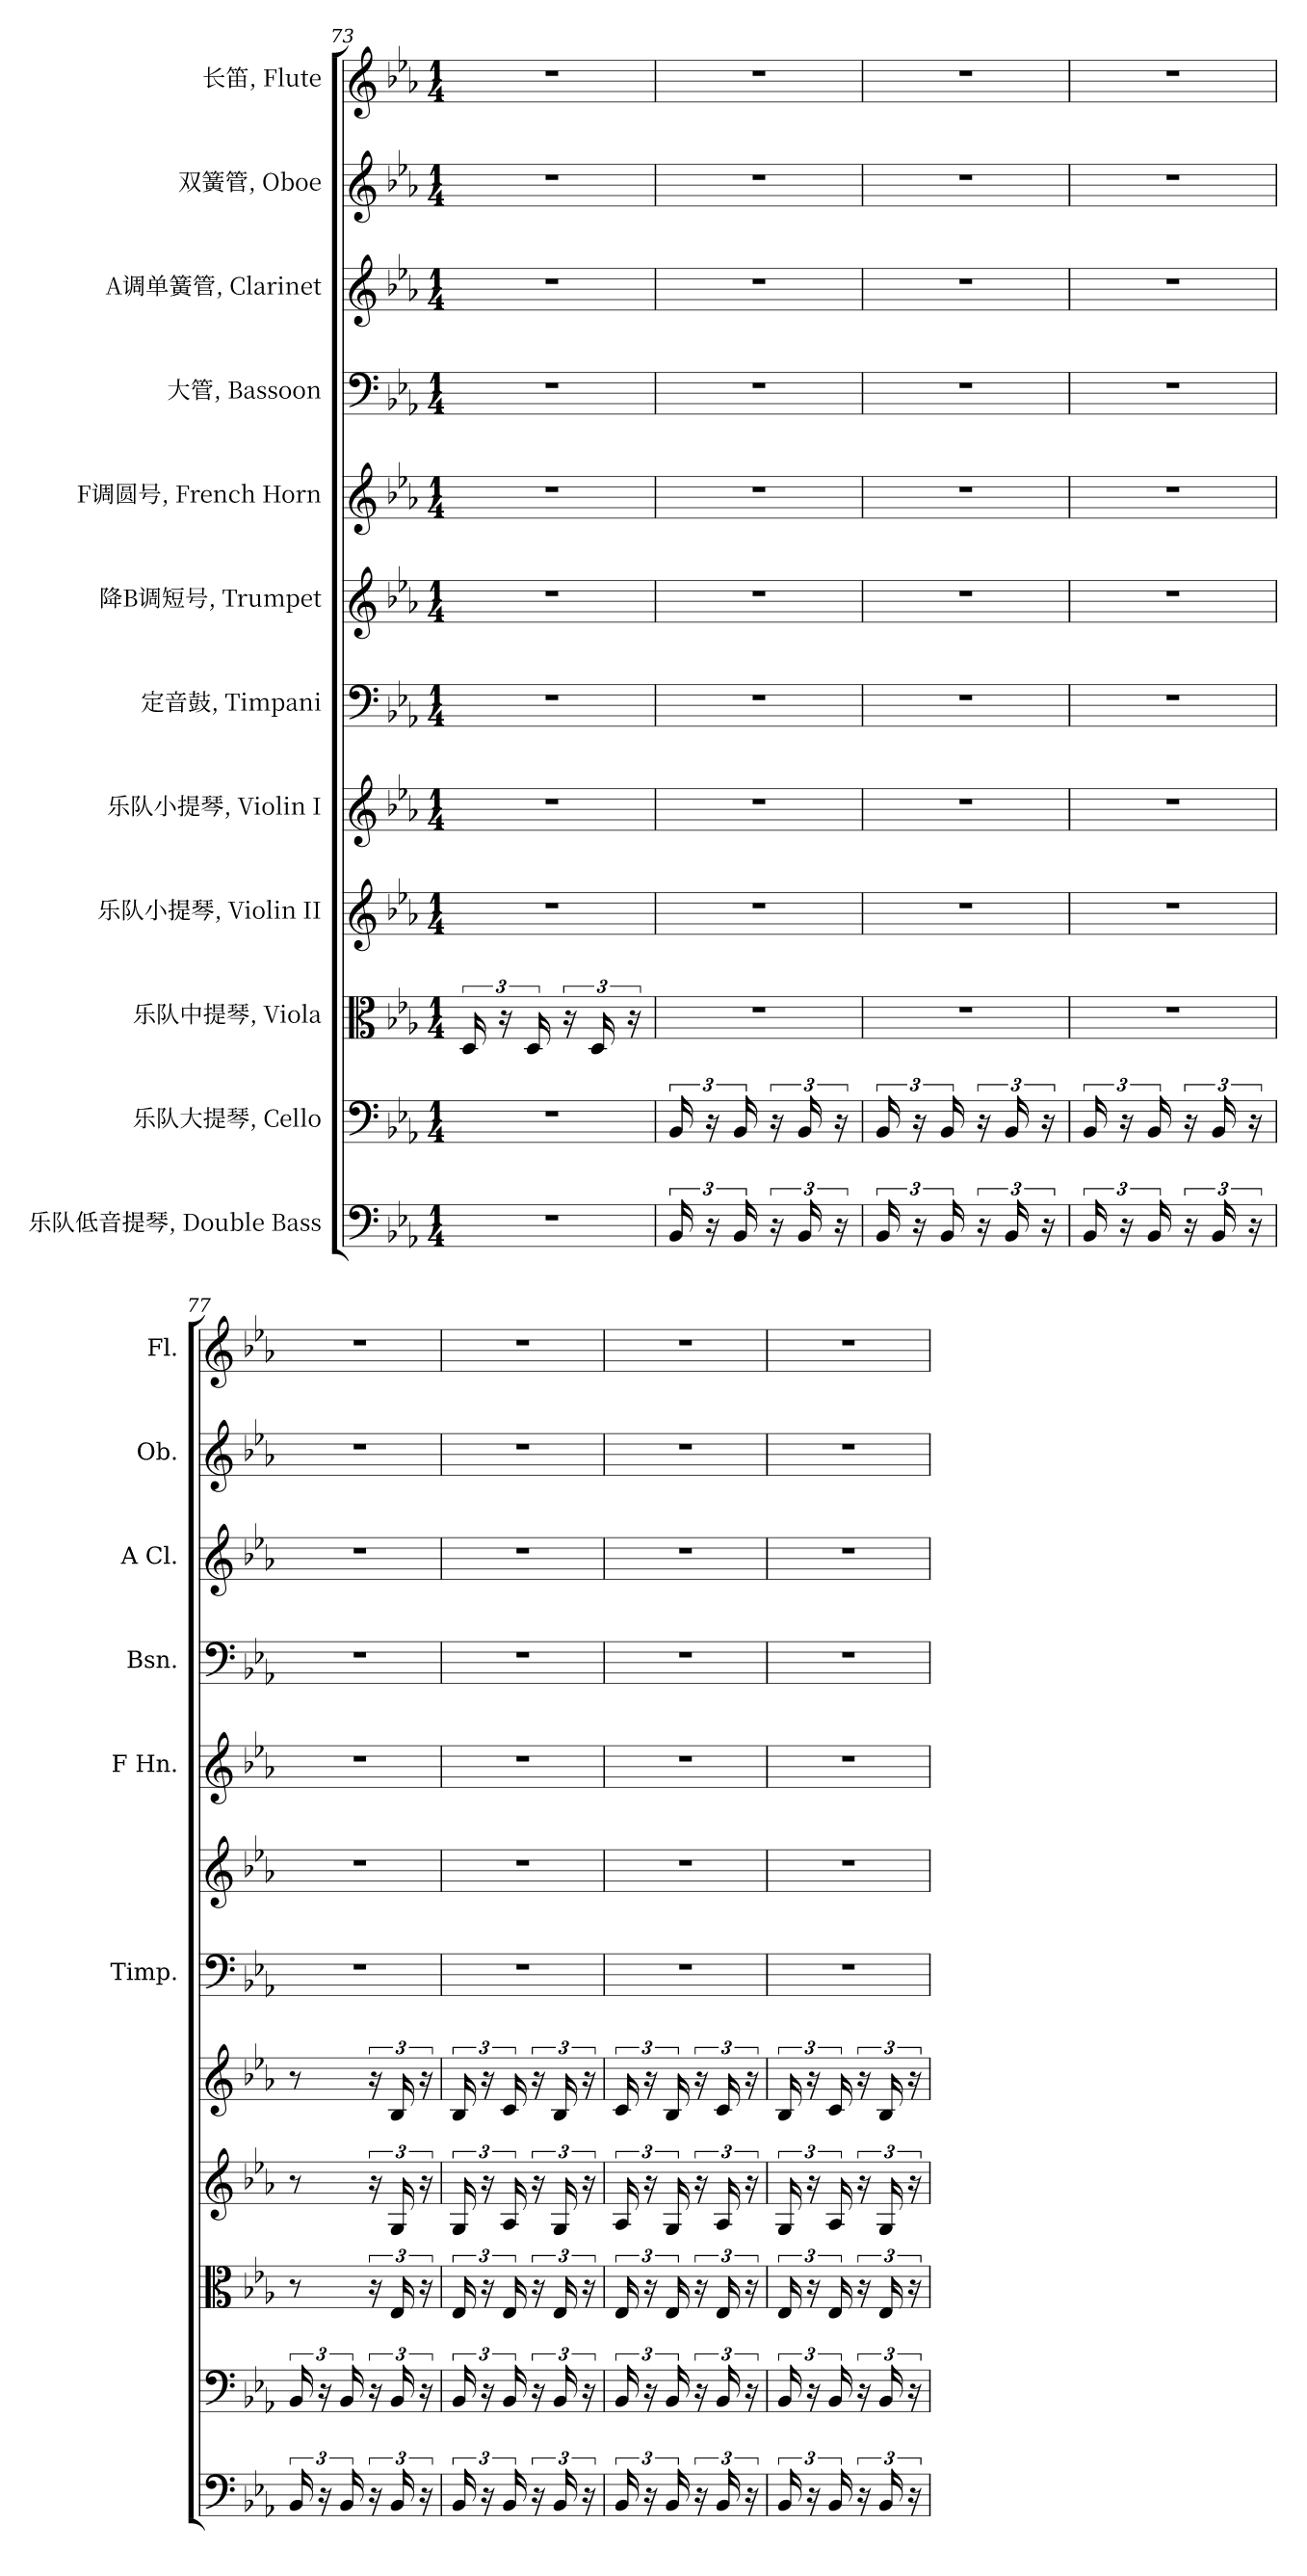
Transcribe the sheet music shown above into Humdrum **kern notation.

**kern	**kern	**kern	**kern	**kern	**kern	**kern	**kern	**kern	**kern	**kern	**kern
*part12	*part11	*part10	*part9	*part8	*part7	*part6	*part5	*part4	*part3	*part2	*part1
*staff12	*staff11	*staff10	*staff9	*staff8	*staff7	*staff6	*staff5	*staff4	*staff3	*staff2	*staff1
*I"乐队低音提琴, Double Bass	*I"乐队大提琴, Cello	*I"乐队中提琴, Viola	*I"乐队小提琴, Violin II	*I"乐队小提琴, Violin I	*I"定音鼓, Timpani	*I"降B调短号, Trumpet	*I"F调圆号, French Horn	*I"大管, Bassoon	*I"A调单簧管, Clarinet	*I"双簧管, Oboe	*I"长笛, Flute
*	*	*	*	*	*I'Timp.	*	*I'F Hn.	*I'Bsn.	*I'A Cl.	*I'Ob.	*I'Fl.
*clefF4	*clefF4	*clefC3	*clefG2	*clefG2	*clefF4	*clefG2	*clefG2	*clefF4	*clefG2	*clefG2	*clefG2
*ITrd7c12	*	*	*	*	*	*ITrd1c2	*ITrd4c7	*	*ITrd2c3	*	*
*k[b-e-a-]	*k[b-e-a-]	*k[b-e-a-]	*k[b-e-a-]	*k[b-e-a-]	*k[b-e-a-]	*k[b-e-a-d-g-]	*k[b-e-a-d-]	*k[b-e-a-]	*k[]	*k[b-e-a-]	*k[b-e-a-]
*M1/4	*M1/4	*M1/4	*M1/4	*M1/4	*M1/4	*M1/4	*M1/4	*M1/4	*M1/4	*M1/4	*M1/4
=73	=73	=73	=73	=73	=73	=73	=73	=73	=73	=73	=73
4r	4r	24D/	4r	4r	4r	4r	4r	4r	4r	4r	4r
.	.	24r	.	.	.	.	.	.	.	.	.
.	.	24D/	.	.	.	.	.	.	.	.	.
.	.	24r	.	.	.	.	.	.	.	.	.
.	.	24D/	.	.	.	.	.	.	.	.	.
.	.	24r	.	.	.	.	.	.	.	.	.
=74	=74	=74	=74	=74	=74	=74	=74	=74	=74	=74	=74
24BBB-/	24BB-/	4r	4r	4r	4r	4r	4r	4r	4r	4r	4r
24r	24r	.	.	.	.	.	.	.	.	.	.
24BBB-/	24BB-/	.	.	.	.	.	.	.	.	.	.
24r	24r	.	.	.	.	.	.	.	.	.	.
24BBB-/	24BB-/	.	.	.	.	.	.	.	.	.	.
24r	24r	.	.	.	.	.	.	.	.	.	.
=75	=75	=75	=75	=75	=75	=75	=75	=75	=75	=75	=75
24BBB-/	24BB-/	4r	4r	4r	4r	4r	4r	4r	4r	4r	4r
24r	24r	.	.	.	.	.	.	.	.	.	.
24BBB-/	24BB-/	.	.	.	.	.	.	.	.	.	.
24r	24r	.	.	.	.	.	.	.	.	.	.
24BBB-/	24BB-/	.	.	.	.	.	.	.	.	.	.
24r	24r	.	.	.	.	.	.	.	.	.	.
!!LO:PB:g=z
=76	=76	=76	=76	=76	=76	=76	=76	=76	=76	=76	=76
24BBB-/	24BB-/	4r	4r	4r	4r	4r	4r	4r	4r	4r	4r
24r	24r	.	.	.	.	.	.	.	.	.	.
24BBB-/	24BB-/	.	.	.	.	.	.	.	.	.	.
24r	24r	.	.	.	.	.	.	.	.	.	.
24BBB-/	24BB-/	.	.	.	.	.	.	.	.	.	.
24r	24r	.	.	.	.	.	.	.	.	.	.
=77	=77	=77	=77	=77	=77	=77	=77	=77	=77	=77	=77
24BBB-/	24BB-/	8r	8r	8r	4r	4r	4r	4r	4r	4r	4r
24r	24r	.	.	.	.	.	.	.	.	.	.
24BBB-/	24BB-/	.	.	.	.	.	.	.	.	.	.
24r	24r	24r	24r	24r	.	.	.	.	.	.	.
24BBB-/	24BB-/	24E-/	24G/	24B-/	.	.	.	.	.	.	.
24r	24r	24r	24r	24r	.	.	.	.	.	.	.
=78	=78	=78	=78	=78	=78	=78	=78	=78	=78	=78	=78
24BBB-/	24BB-/	24E-/	24G/	24B-/	4r	4r	4r	4r	4r	4r	4r
24r	24r	24r	24r	24r	.	.	.	.	.	.	.
24BBB-/	24BB-/	24E-/	24A-/	24c/	.	.	.	.	.	.	.
24r	24r	24r	24r	24r	.	.	.	.	.	.	.
24BBB-/	24BB-/	24E-/	24G/	24B-/	.	.	.	.	.	.	.
24r	24r	24r	24r	24r	.	.	.	.	.	.	.
=79	=79	=79	=79	=79	=79	=79	=79	=79	=79	=79	=79
24BBB-/	24BB-/	24E-/	24A-/	24c/	4r	4r	4r	4r	4r	4r	4r
24r	24r	24r	24r	24r	.	.	.	.	.	.	.
24BBB-/	24BB-/	24E-/	24G/	24B-/	.	.	.	.	.	.	.
24r	24r	24r	24r	24r	.	.	.	.	.	.	.
24BBB-/	24BB-/	24E-/	24A-/	24c/	.	.	.	.	.	.	.
24r	24r	24r	24r	24r	.	.	.	.	.	.	.
=80	=80	=80	=80	=80	=80	=80	=80	=80	=80	=80	=80
24BBB-/	24BB-/	24E-/	24G/	24B-/	4r	4r	4r	4r	4r	4r	4r
24r	24r	24r	24r	24r	.	.	.	.	.	.	.
24BBB-/	24BB-/	24E-/	24A-/	24c/	.	.	.	.	.	.	.
24r	24r	24r	24r	24r	.	.	.	.	.	.	.
24BBB-/	24BB-/	24E-/	24G/	24B-/	.	.	.	.	.	.	.
24r	24r	24r	24r	24r	.	.	.	.	.	.	.
=	=	=	=	=	=	=	=	=	=	=	=
*-	*-	*-	*-	*-	*-	*-	*-	*-	*-	*-	*-
